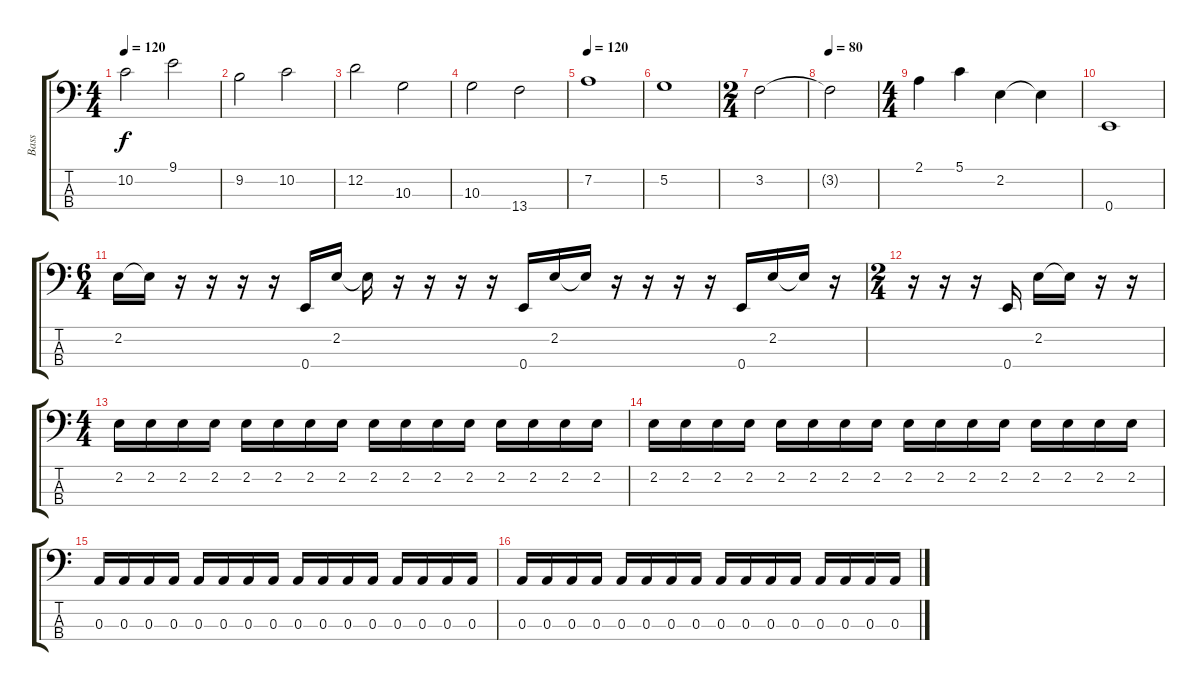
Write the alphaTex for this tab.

\track ("Bass" "Bass") {instrument electricbassfinger}
\staff {score tabs}
\tuning (G2 D2 A1 E1) {hide}
\ts (4 4)
\tempo 120
\tempo 100
\tempo 120
\clef f4
\ks c
10.2.2{dy f instrument electricbassfinger} 9.1.2 |
9.2.2 10.2.2 |
12.2.2 10.3.2 |
10.3.2 13.4.2 |
\tempo 120
7.2.1 |
5.2.1 |
\ts (2 4)
3.2.2 |
\tempo 80
3.2{t}.2 |
\ts (4 4)
2.1.4 5.1.4 2.2.4 2.2{t}.4 |
0.4.1 |
\ts (6 4)
2.2.16 2.2{t}.16 r.16 r.16 r.16 r.16 0.4.16 2.2.16 2.2{t}.16 r.16 r.16 r.16 r.16 0.4.16 2.2.16 2.2{t}.16 r.16 r.16 r.16 r.16 0.4.16 2.2.16 2.2{t}.16 r.16 |
\ts (2 4)
r.16 r.16 r.16 0.4.16 2.2.16 2.2{t}.16 r.16 r.16 |
\ts (4 4)
2.2.16 2.2.16 2.2.16 2.2.16 2.2.16 2.2.16 2.2.16 2.2.16 2.2.16 2.2.16 2.2.16 2.2.16 2.2.16 2.2.16 2.2.16 2.2.16 |
2.2.16 2.2.16 2.2.16 2.2.16 2.2.16 2.2.16 2.2.16 2.2.16 2.2.16 2.2.16 2.2.16 2.2.16 2.2.16 2.2.16 2.2.16 2.2.16 |
0.3.16 0.3.16 0.3.16 0.3.16 0.3.16 0.3.16 0.3.16 0.3.16 0.3.16 0.3.16 0.3.16 0.3.16 0.3.16 0.3.16 0.3.16 0.3.16 |
0.3.16 0.3.16 0.3.16 0.3.16 0.3.16 0.3.16 0.3.16 0.3.16 0.3.16 0.3.16 0.3.16 0.3.16 0.3.16 0.3.16 0.3.16 0.3.16
